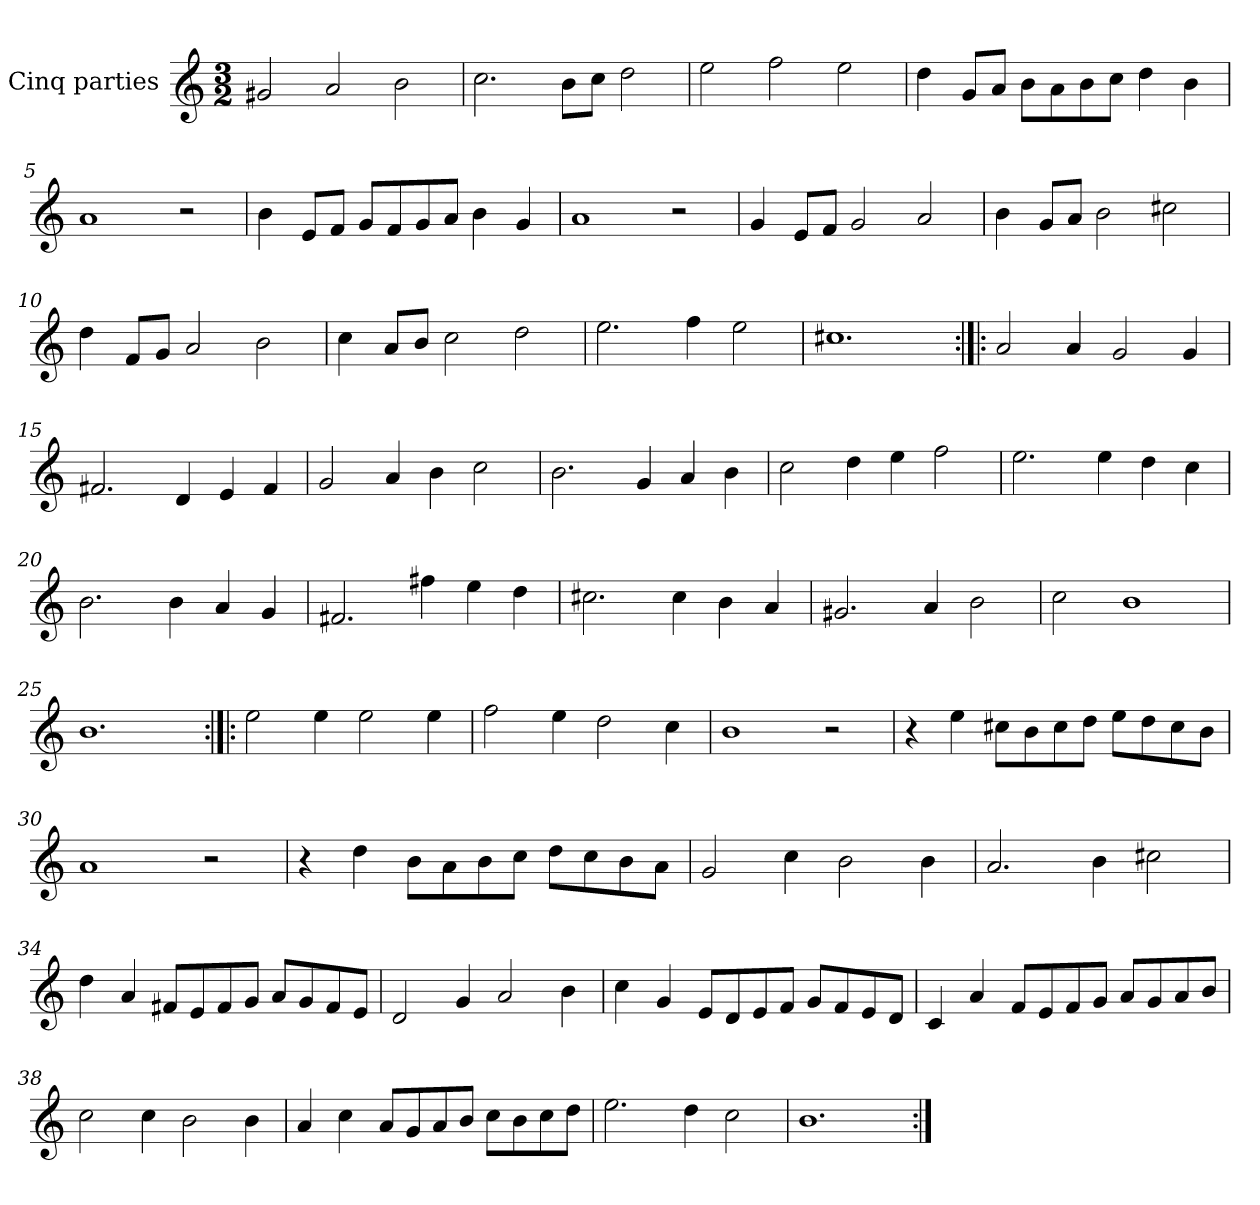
**kern
*part1
*staff1
*I"Cinq parties
*clefG2
*k[]
*M3/2
*MM180
=1
2g#X/
2a/
2b\
=2
2.cc\
8b\L
8cc\J
2dd\
=3
2ee\
2ff\
2ee\
=4
4dd\
8g/L
8a/J
8b\L
8a\
8b\
8cc\J
4dd\
4b\
=5
1a
2r
=6
4b\
8e/L
8f/J
8g/L
8f/
8g/
8a/J
4b\
4g/
=7
1a
2r
=8
4g/
8e/L
8f/J
2g/
2a/
=9
4b\
8g/L
8a/J
2b\
2cc#X\
=10
4dd\
8f/L
8g/J
2a/
2b\
=11
4cc\
8a/L
8b/J
2cc\
2dd\
=12
2.ee\
4ff\
2ee\
=13
1.cc#X
=14:|!|:
2a/
4a/
2g/
4g/
=15
2.f#X/
4d/
4e/
4f#/
=16
2g/
4a/
4b\
2cc\
=17
2.b\
4g/
4a/
4b\
=18
2cc\
4dd\
4ee\
2ff\
=19
2.ee\
4ee\
4dd\
4cc\
=20
2.b\
4b\
4a/
4g/
=21
2.f#X/
4ff#X\
4ee\
4dd\
=22
2.cc#X\
4cc#\
4b\
4a/
=23
2.g#X/
4a/
2b\
=24
2cc\
1b
=25
1.b
=26:|!|:
2ee\
4ee\
2ee\
4ee\
=27
2ff\
4ee\
2dd\
4cc\
=28
1b
2r
=29
4r
4ee\
8cc#X\L
8b\
8cc#\
8dd\J
8ee\L
8dd\
8cc#\
8b\J
=30
1a
2r
=31
4r
4dd\
8b\L
8a\
8b\
8cc\J
8dd\L
8cc\
8b\
8a\J
=32
2g/
4cc\
2b\
4b\
=33
2.a/
4b\
2cc#X\
=34
4dd\
4a/
8f#X/L
8e/
8f#/
8g/J
8a/L
8g/
8f#/
8e/J
=35
2d/
4g/
2a/
4b\
=36
4cc\
4g/
8e/L
8d/
8e/
8f/J
8g/L
8f/
8e/
8d/J
=37
4c/
4a/
8f/L
8e/
8f/
8g/J
8a/L
8g/
8a/
8b/J
=38
2cc\
4cc\
2b\
4b\
=39
4a/
4cc\
8a/L
8g/
8a/
8b/J
8cc\L
8b\
8cc\
8dd\J
=40
2.ee\
4dd\
2cc\
=41
1.b
=:|!
*-
